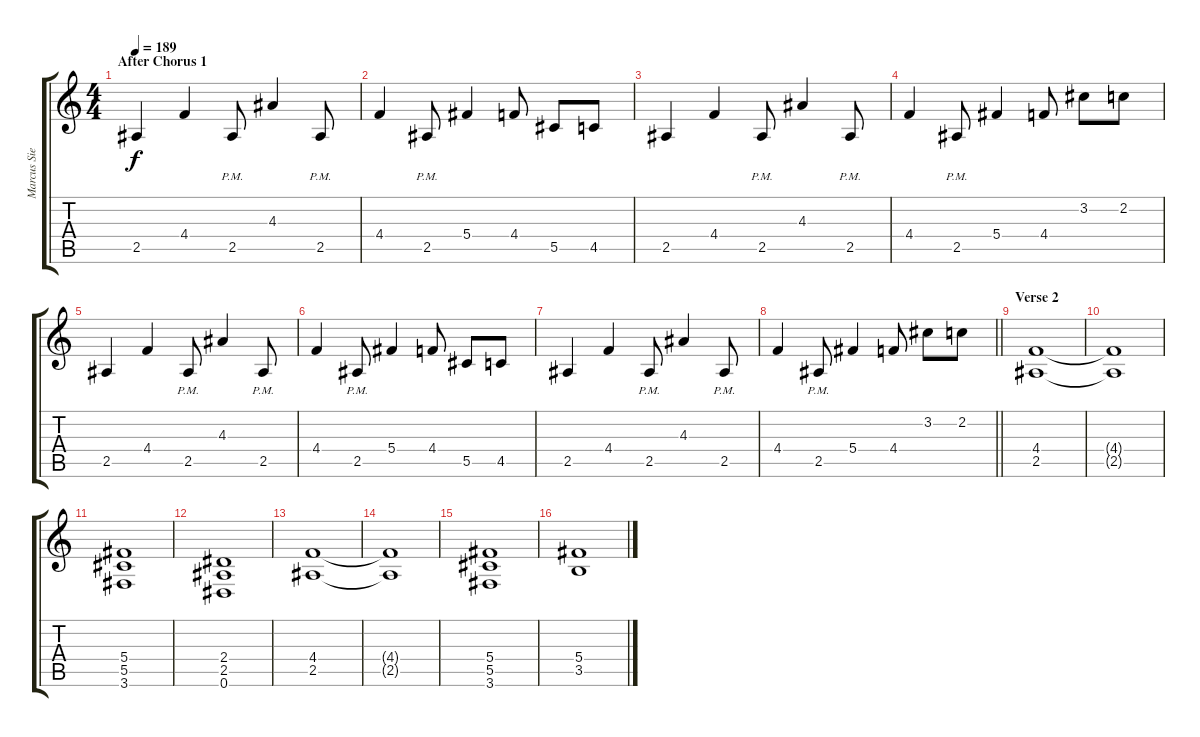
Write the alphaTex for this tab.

\track ("Marcus Siepen" "Marcus Sie") {instrument distortionguitar}
\staff {score tabs}
\tuning (Eb4 Bb3 Gb3 Db3 Ab2 Eb2) {hide}
\ts (4 4)
\section ("" "After Chorus 1")
\tempo 189
\clef g2
\ks c
2.5.4{dy f volume 15} 4.4.4 2.5{pm}.8 4.3.4 2.5{pm}.8 |
4.4.4 2.5{pm}.8 5.4.4 4.4.8 5.5.8 4.5.8 |
2.5.4 4.4.4 2.5{pm}.8 4.3.4 2.5{pm}.8 |
4.4.4 2.5{pm}.8 5.4.4 4.4.8 3.2.8 2.2.8 |
2.5.4 4.4.4 2.5{pm}.8 4.3.4 2.5{pm}.8 |
4.4.4 2.5{pm}.8 5.4.4 4.4.8 5.5.8 4.5.8 |
2.5.4 4.4.4 2.5{pm}.8 4.3.4 2.5{pm}.8 |
\barLineRight lightlight
4.4.4 2.5{pm}.8 5.4.4 4.4.8 3.2.8 2.2.8 |
\section ("" "Verse 2")
(4.4 2.5).1{volume 13} |
(4.4{t} 2.5{t}).1 |
(5.4 5.5 3.6).1 |
(2.4 2.5 0.6).1 |
(4.4 2.5).1 |
(4.4{t} 2.5{t}).1 |
(5.4 5.5 3.6).1 |
(5.4 3.5).1
